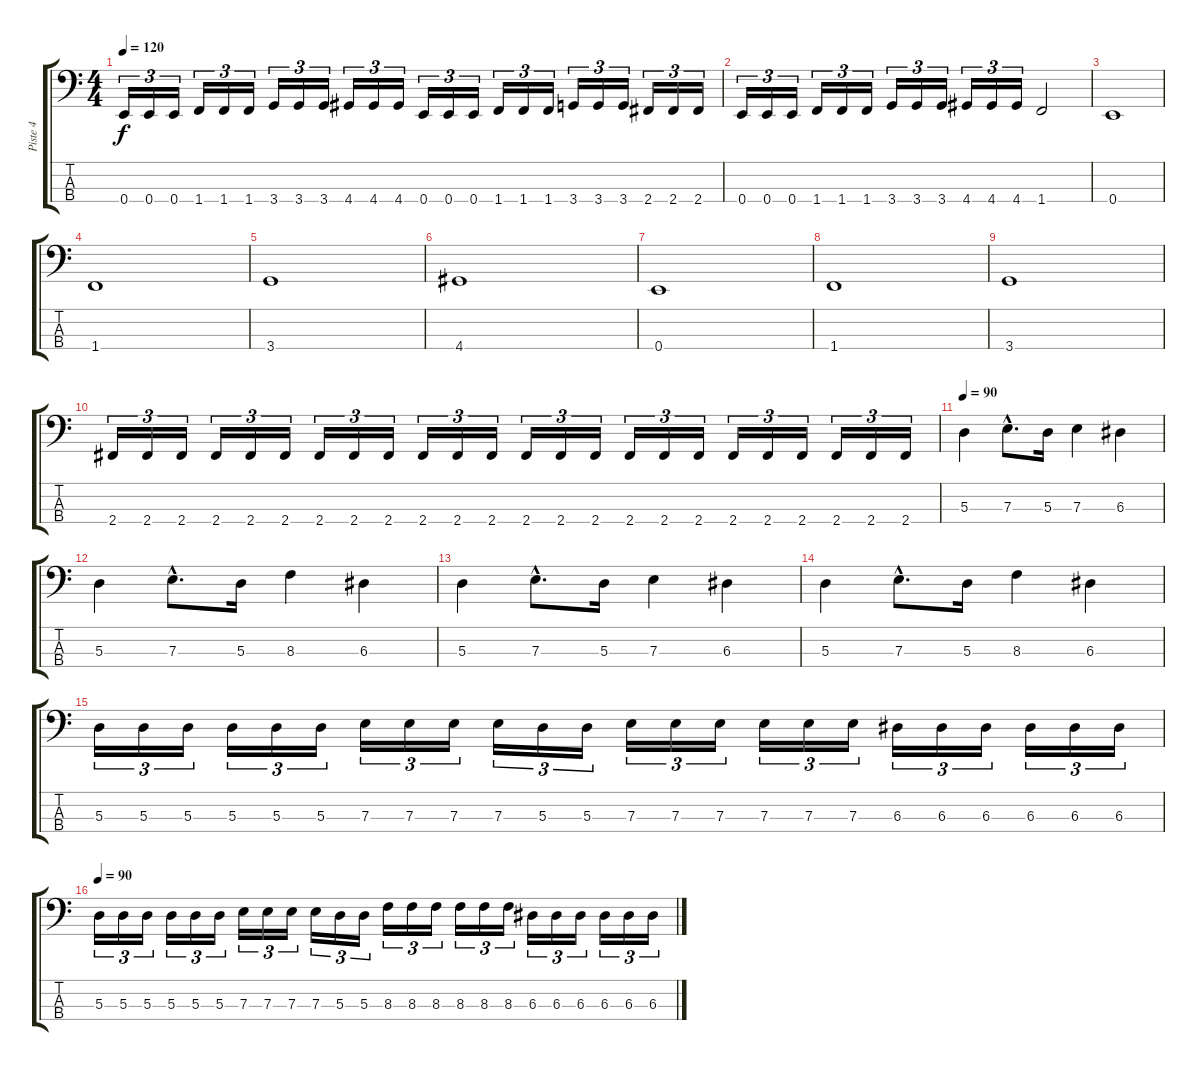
\track ("Piste 4" "Piste 4") {instrument electricbassfinger}
\staff {score tabs}
\tuning (G2 D2 A1 E1) {hide}
\ts (4 4)
\tempo 120
\clef f4
\ks c
0.4.16{tu (3 2) dy f} 0.4.16{tu (3 2)} 0.4.16{tu (3 2)} 1.4.16{tu (3 2)} 1.4.16{tu (3 2)} 1.4.16{tu (3 2)} 3.4.16{tu (3 2)} 3.4.16{tu (3 2)} 3.4.16{tu (3 2)} 4.4.16{tu (3 2)} 4.4.16{tu (3 2)} 4.4.16{tu (3 2)} 0.4.16{tu (3 2)} 0.4.16{tu (3 2)} 0.4.16{tu (3 2)} 1.4.16{tu (3 2)} 1.4.16{tu (3 2)} 1.4.16{tu (3 2)} 3.4.16{tu (3 2)} 3.4.16{tu (3 2)} 3.4.16{tu (3 2)} 2.4.16{tu (3 2)} 2.4.16{tu (3 2)} 2.4.16{tu (3 2)} |
0.4.16{tu (3 2)} 0.4.16{tu (3 2)} 0.4.16{tu (3 2)} 1.4.16{tu (3 2)} 1.4.16{tu (3 2)} 1.4.16{tu (3 2)} 3.4.16{tu (3 2)} 3.4.16{tu (3 2)} 3.4.16{tu (3 2)} 4.4.16{tu (3 2)} 4.4.16{tu (3 2)} 4.4.16{tu (3 2)} 1.4.2 |
0.4.1 |
1.4.1 |
3.4.1 |
4.4.1 |
0.4.1 |
1.4.1 |
3.4.1 |
2.4.16{tu (3 2)} 2.4.16{tu (3 2)} 2.4.16{tu (3 2)} 2.4.16{tu (3 2)} 2.4.16{tu (3 2)} 2.4.16{tu (3 2)} 2.4.16{tu (3 2)} 2.4.16{tu (3 2)} 2.4.16{tu (3 2)} 2.4.16{tu (3 2)} 2.4.16{tu (3 2)} 2.4.16{tu (3 2)} 2.4.16{tu (3 2)} 2.4.16{tu (3 2)} 2.4.16{tu (3 2)} 2.4.16{tu (3 2)} 2.4.16{tu (3 2)} 2.4.16{tu (3 2)} 2.4.16{tu (3 2)} 2.4.16{tu (3 2)} 2.4.16{tu (3 2)} 2.4.16{tu (3 2)} 2.4.16{tu (3 2)} 2.4.16{tu (3 2)} |
\tempo 90
5.3.4 7.3{hac}.8{d} 5.3.16 7.3.4 6.3.4 |
5.3.4 7.3{hac}.8{d} 5.3.16 8.3.4 6.3.4 |
5.3.4 7.3{hac}.8{d} 5.3.16 7.3.4 6.3.4 |
5.3.4 7.3{hac}.8{d} 5.3.16 8.3.4 6.3.4 |
5.3.16{tu (3 2)} 5.3.16{tu (3 2)} 5.3.16{tu (3 2)} 5.3.16{tu (3 2)} 5.3.16{tu (3 2)} 5.3.16{tu (3 2)} 7.3.16{tu (3 2)} 7.3.16{tu (3 2)} 7.3.16{tu (3 2)} 7.3.16{tu (3 2)} 5.3.16{tu (3 2)} 5.3.16{tu (3 2)} 7.3.16{tu (3 2)} 7.3.16{tu (3 2)} 7.3.16{tu (3 2)} 7.3.16{tu (3 2)} 7.3.16{tu (3 2)} 7.3.16{tu (3 2)} 6.3.16{tu (3 2)} 6.3.16{tu (3 2)} 6.3.16{tu (3 2)} 6.3.16{tu (3 2)} 6.3.16{tu (3 2)} 6.3.16{tu (3 2)} |
\tempo 90
5.3.16{tu (3 2)} 5.3.16{tu (3 2)} 5.3.16{tu (3 2)} 5.3.16{tu (3 2)} 5.3.16{tu (3 2)} 5.3.16{tu (3 2)} 7.3.16{tu (3 2)} 7.3.16{tu (3 2)} 7.3.16{tu (3 2)} 7.3.16{tu (3 2)} 5.3.16{tu (3 2)} 5.3.16{tu (3 2)} 8.3.16{tu (3 2)} 8.3.16{tu (3 2)} 8.3.16{tu (3 2)} 8.3.16{tu (3 2)} 8.3.16{tu (3 2)} 8.3.16{tu (3 2)} 6.3.16{tu (3 2)} 6.3.16{tu (3 2)} 6.3.16{tu (3 2)} 6.3.16{tu (3 2)} 6.3.16{tu (3 2)} 6.3.16{tu (3 2)}
